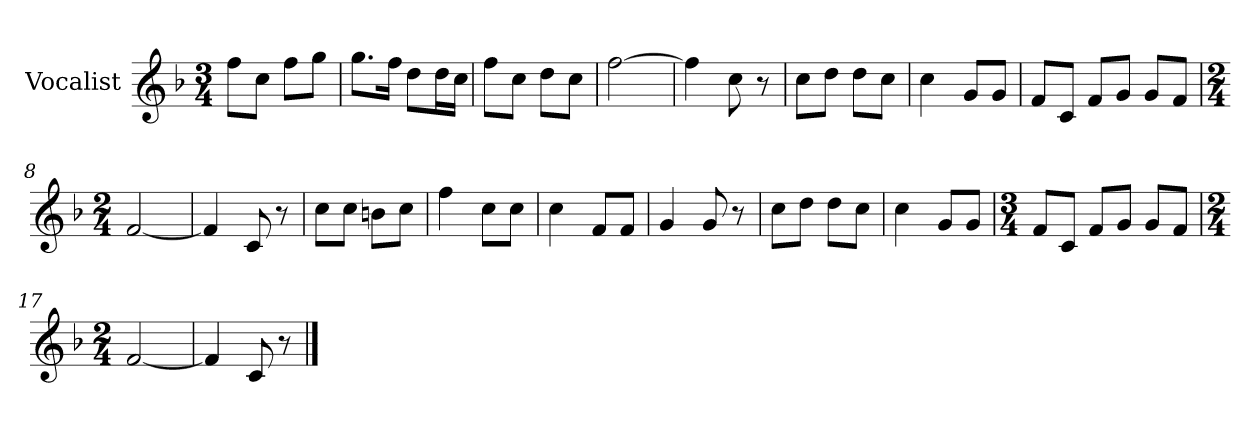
**kern
*part1
*staff1
*I"Vocalist
*k[b-]
*F:
*M3/4
=
8ffL
8ccJ
8ffL
8ggJ
=1
8.ggL
16ffJk
8ddL
16ddL
16ccJJ
=2
8ffL
8ccJ
8ddL
8ccJ
=3
[2ff
=4
4ff]
8cc
8r
=5
8ccL
8ddJ
8ddL
8ccJ
=6
4cc
8gL
8gJ
=7
8fL
8cJ
8fL
8gJ
8gL
8fJ
=8
*M2/4
[2f
=9
4f]
8c
8r
=10
8ccL
8ccJ
8bnL
8ccJ
=11
4ff
8ccL
8ccJ
=12
4cc
8fL
8fJ
=13
4g
8g
8r
=14
8ccL
8ddJ
8ddL
8ccJ
=15
4cc
8gL
8gJ
=16
*M3/4
8fL
8cJ
8fL
8gJ
8gL
8fJ
=17
*M2/4
[2f
=18
4f]
8c
8r
==
*-
